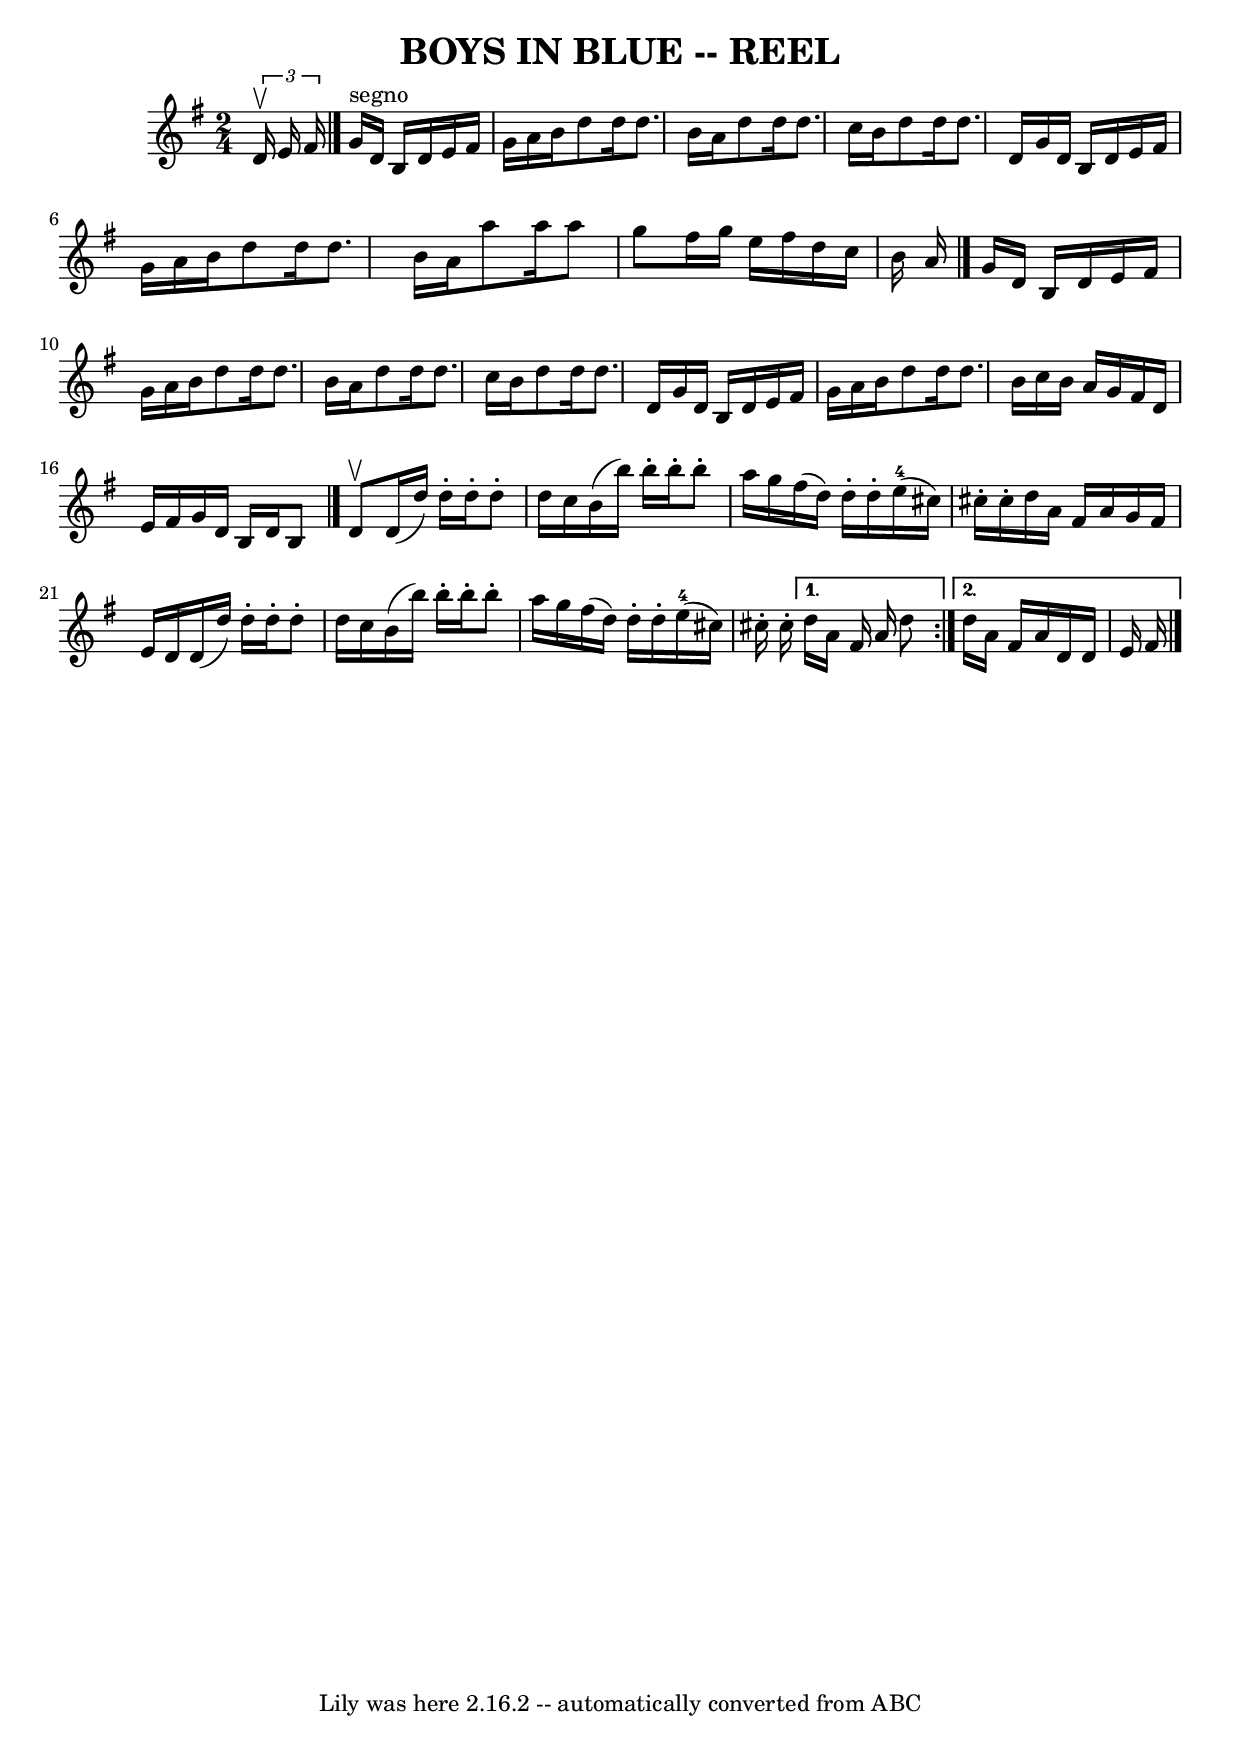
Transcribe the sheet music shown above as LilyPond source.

\version "2.16.2"
\include "Mammoth.ily"
\header {
  %% book = "Ryan's Mammoth Collection of Fiddle Tunes"
  crossRefNumber = "1"
  footnotes = ""
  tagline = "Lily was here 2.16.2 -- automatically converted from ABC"
  title = "BOYS IN BLUE -- REEL"

}
voicedefault =  {


  \time 2/4 
  \key g \major   \times 2/3 { d'16^\upbow e'16 fis'16  
			     }       
  \bar "|." g'16^"segno" d'16 b16 d'16 e'16 fis'16 g'16    
  a'16    |
  b'16 d''8 d''16 d''8. b'16    |
  a'16    
  d''8 d''16 d''8. c''16    |
  b'16 d''8 d''16 d''8.    
  d'16        |
  g'16 d'16 b16 d'16 e'16 fis'16 g'16    
  a'16    |
  b'16 d''8 d''16 d''8. b'16    |
  a'16    
  a''8 a''16 a''8 g''8    |
  fis''16 g''16 e''16    
  fis''16 d''16 c''16 b'16 a'16    \bar "|." g'16 d'16 b16  
  d'16 e'16 fis'16 g'16 a'16    |
  b'16 d''8 d''16    
  d''8. b'16    |
  a'16 d''8 d''16 d''8. c''16    |
  
  b'16 d''8 d''16 d''8. d'16        |
  g'16 d'16 b16  
  d'16 e'16 fis'16 g'16 a'16    |
  b'16 d''8 d''16    
  d''8. b'16    |
  c''16 b'16 a'16 g'16 fis'16 d'16    
  e'16 fis'16    |
  g'16 d'16 b16 d'16 b8    \bar "|."     

  \repeat volta 2 {
    d'8^\upbow       |
    d'16 (d''16) d''16 -.  
    d''16 -. d''8 -. d''16 c''16    |
    b'16 (b''16) b''16 
    -. b''16 -. b''8 -. a''16 g''16    |
    fis''16 (d''16)   
    d''16 -. d''16 -. e''16-4(cis''16) cis''16 -. cis''16 -.   
    |
    d''16 a'16 fis'16 a'16 g'16 fis'16 e'16 d'16    
    |
    d'16 (d''16) d''16 -. d''16 -. d''8 -. d''16    
    c''16    |
    b'16 (b''16) b''16 -. b''16 -. b''8 -. a''16  
    g''16    |
    fis''16 (d''16) d''16 -. d''16 -. e''16 
    -4(cis''16) cis''16 -. cis''16 -.   
  } \alternative{{ d''16    
		   a'16 fis'16 a'16 d''8        
		 } { d''16 a'16 fis'16 a'16    
		     d'16 d'16 e'16 fis'16      \bar "|."   
		   }
	       }

}

\score{
  <<

    \context Staff="default"
    {
      \voicedefault 
      
    }

  >>
  \layout {
    
  }
  \midi {
  }

}
